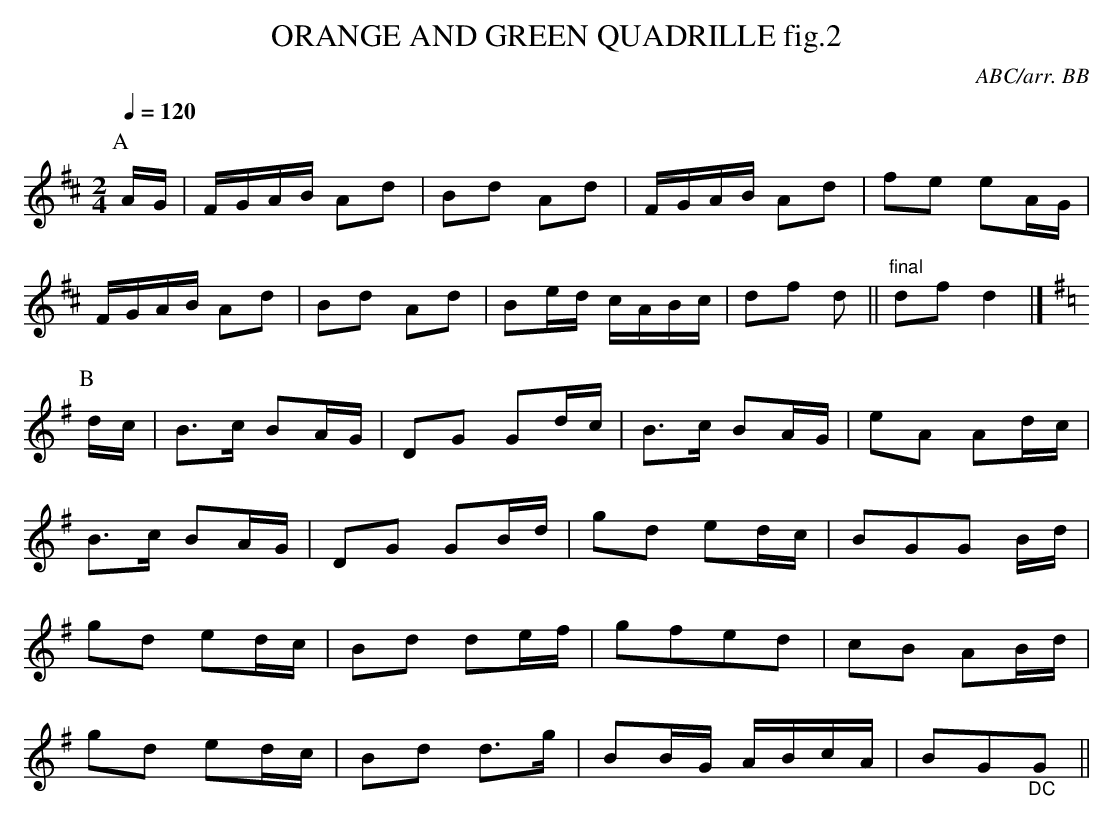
X:1
T:ORANGE AND GREEN QUADRILLE fig.2
C:ABC/arr. BB
Q:1/4=120
L:1/8
M:2/4
K:D
P:A
A/G/|F/G/A/B/ Ad|Bd Ad|F/G/A/B/ Ad|fe eA/G/|
F/G/A/B/ Ad|Bd Ad|Be/d/ c/A/B/c/|df d||\
"final"df d2|]
P:B
K:G
d/c/|B>c BA/G/|DG Gd/c/|B>c BA/G/|eA Ad/c/|
B>c BA/G/|DG GB/d/|gd ed/c/|BGG B/d/|
gd ed/c/|Bd de/f/|gfed|cB AB/d/|
gd ed/c/|Bd d>g|BB/G/ A/B/c/A/|BG"_DC"G||
